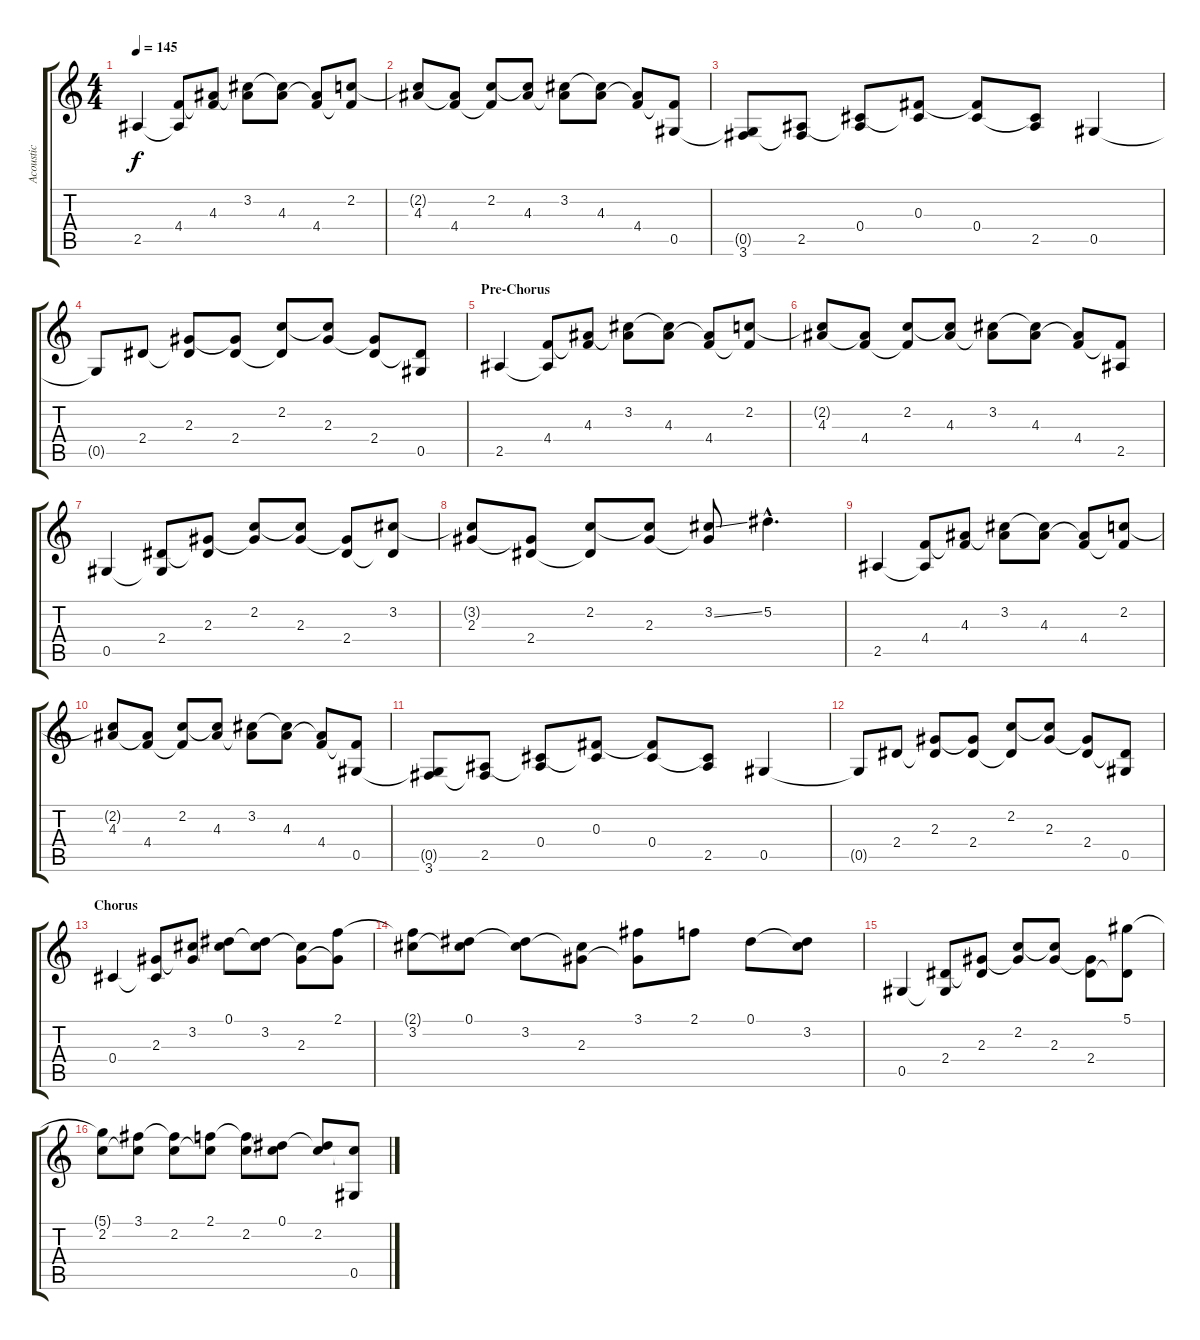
\track ("Acoustic" "Acoustic") {instrument acousticguitarsteel}
\staff {score tabs}
\tuning (Eb4 Bb3 Gb3 Db3 Ab2 Eb2) {hide}
\ts (4 4)
\tempo 145
\clef g2
\ks c
2.5.4{dy f} (4.4 2.5{t}).8 (4.3 4.4{t}).8 (3.2 4.3{t}).8 (3.2{t} 4.3).8 (4.3{t} 4.4).8 (2.2 4.4{t}).8 |
(2.2{t} 4.3).8 (4.3{t} 4.4).8 (2.2 4.4{t}).8 (2.2{t} 4.3).8 (3.2 4.3{t}).8 (3.2{t} 4.3).8 (4.3{t} 4.4).8 (4.4{t} 0.5).8 |
(0.5{t} 3.6).8 (2.5 3.6{t}).8 (0.4 2.5{t}).8 (0.3 0.4{t}).8 (0.3{t} 0.4).8 (0.4{t} 2.5).8 0.5.4 |
0.5{t}.8 2.4.8 (2.3 2.4{t}).8 (2.3{t} 2.4).8 (2.2 2.4{t}).8 (2.2{t} 2.3).8 (2.3{t} 2.4).8 (2.4{t} 0.5).8 |
\section ("" "Pre-Chorus")
2.5.4 (4.4 2.5{t}).8 (4.3 4.4{t}).8 (3.2 4.3{t}).8 (3.2{t} 4.3).8 (4.3{t} 4.4).8 (2.2 4.4{t}).8 |
(2.2{t} 4.3).8 (4.3{t} 4.4).8 (2.2 4.4{t}).8 (2.2{t} 4.3).8 (3.2 4.3{t}).8 (3.2{t} 4.3).8 (4.3{t} 4.4).8 (4.4{t} 2.5).8 |
0.5.4 (2.4 0.5{t}).8 (2.3 2.4{t}).8 (2.2 2.3{t}).8 (2.2{t} 2.3).8 (2.3{t} 2.4).8 (3.2 2.4{t}).8 |
(3.2{t} 2.3).8 (2.3{t} 2.4).8 (2.2 2.4{t}).8 (2.2{t} 2.3).8 (3.2{ss} 2.3{t}).8 5.2{hac}.4{d} |
2.5.4 (4.4 2.5{t}).8 (4.3 4.4{t}).8 (3.2 4.3{t}).8 (3.2{t} 4.3).8 (4.3{t} 4.4).8 (2.2 4.4{t}).8 |
(2.2{t} 4.3).8 (4.3{t} 4.4).8 (2.2 4.4{t}).8 (2.2{t} 4.3).8 (3.2 4.3{t}).8 (3.2{t} 4.3).8 (4.3{t} 4.4).8 (4.4{t} 0.5).8 |
(0.5{t} 3.6).8 (2.5 3.6{t}).8 (0.4 2.5{t}).8 (0.3 0.4{t}).8 (0.3{t} 0.4).8 (0.4{t} 2.5).8 0.5.4 |
0.5{t}.8 2.4.8 (2.3 2.4{t}).8 (2.3{t} 2.4).8 (2.2 2.4{t}).8 (2.2{t} 2.3).8 (2.3{t} 2.4).8 (2.4{t} 0.5).8 |
\section ("" "Chorus")
0.4.4 (2.3 0.4{t}).8 (3.2 2.3{t}).8 (0.1 3.2{t}).8 (0.1{t} 3.2).8 (3.2{t} 2.3).8 (2.1 2.3{t}).8 |
(2.1{t} 3.2).8 (0.1 3.2{t}).8 (0.1{t} 3.2).8 (3.2{t} 2.3).8 (3.1 2.3{t}).8 2.1.8 0.1.8 (0.1{t} 3.2).8 |
0.5.4 (2.4 0.5{t}).8 (2.3 2.4{t}).8 (2.2 2.3{t}).8 (2.2{t} 2.3).8 (2.3{t} 2.4).8 (5.1 2.4{t}).8 |
(5.1{t} 2.2).8 (3.1 2.2{t}).8 (3.1{t} 2.2).8 (2.1 2.2{t}).8 (2.1{t} 2.2).8 (0.1 2.2{t}).8 (0.1{t} 2.2).8 (2.2{t} 0.5).8
